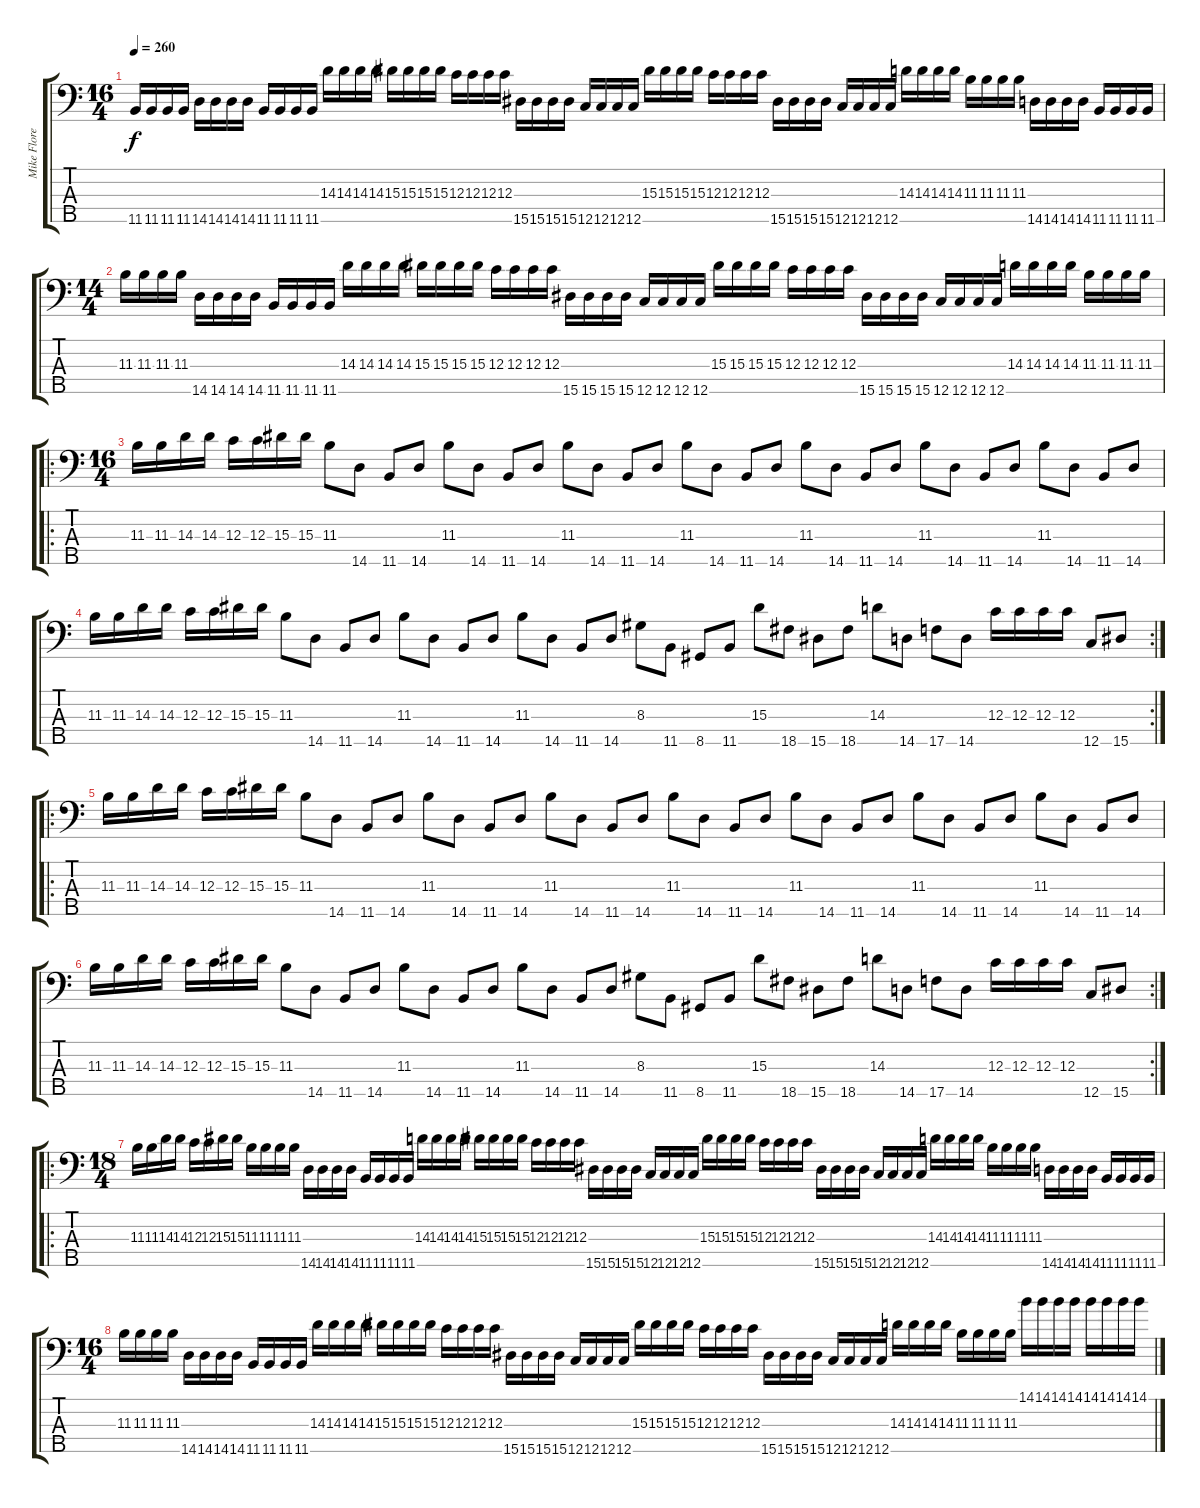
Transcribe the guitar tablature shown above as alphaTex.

\track ("Mike Flores" "Mike Flore") {instrument electricbassfinger}
\staff {score tabs}
\tuning (A2 F2 C2 G1 C1) {hide}
\ts (16 4)
\tempo 260
\clef f4
\ks c
11.5.16{dy f} 11.5.16 11.5.16 11.5.16 14.5.16 14.5.16 14.5.16 14.5.16 11.5.16 11.5.16 11.5.16 11.5.16 14.3.16 14.3.16 14.3.16 14.3.16 15.3.16 15.3.16 15.3.16 15.3.16 12.3.16 12.3.16 12.3.16 12.3.16 15.5.16 15.5.16 15.5.16 15.5.16 12.5.16 12.5.16 12.5.16 12.5.16 15.3.16 15.3.16 15.3.16 15.3.16 12.3.16 12.3.16 12.3.16 12.3.16 15.5.16 15.5.16 15.5.16 15.5.16 12.5.16 12.5.16 12.5.16 12.5.16 14.3.16 14.3.16 14.3.16 14.3.16 11.3.16 11.3.16 11.3.16 11.3.16 14.5.16 14.5.16 14.5.16 14.5.16 11.5.16 11.5.16 11.5.16 11.5.16 |
\ts (14 4)
11.3.16 11.3.16 11.3.16 11.3.16 14.5.16 14.5.16 14.5.16 14.5.16 11.5.16 11.5.16 11.5.16 11.5.16 14.3.16 14.3.16 14.3.16 14.3.16 15.3.16 15.3.16 15.3.16 15.3.16 12.3.16 12.3.16 12.3.16 12.3.16 15.5.16 15.5.16 15.5.16 15.5.16 12.5.16 12.5.16 12.5.16 12.5.16 15.3.16 15.3.16 15.3.16 15.3.16 12.3.16 12.3.16 12.3.16 12.3.16 15.5.16 15.5.16 15.5.16 15.5.16 12.5.16 12.5.16 12.5.16 12.5.16 14.3.16 14.3.16 14.3.16 14.3.16 11.3.16 11.3.16 11.3.16 11.3.16 |
\ro
\ts (16 4)
11.3.16 11.3.16 14.3.16 14.3.16 12.3.16 12.3.16 15.3.16 15.3.16 11.3.8 14.5.8 11.5.8 14.5.8 11.3.8 14.5.8 11.5.8 14.5.8 11.3.8 14.5.8 11.5.8 14.5.8 11.3.8 14.5.8 11.5.8 14.5.8 11.3.8 14.5.8 11.5.8 14.5.8 11.3.8 14.5.8 11.5.8 14.5.8 11.3.8 14.5.8 11.5.8 14.5.8 |
\rc 2
11.3.16 11.3.16 14.3.16 14.3.16 12.3.16 12.3.16 15.3.16 15.3.16 11.3.8 14.5.8 11.5.8 14.5.8 11.3.8 14.5.8 11.5.8 14.5.8 11.3.8 14.5.8 11.5.8 14.5.8 8.3.8 11.5.8 8.5.8 11.5.8 15.3.8 18.5.8 15.5.8 18.5.8 14.3.8 14.5.8 17.5.8 14.5.8 12.3.16 12.3.16 12.3.16 12.3.16 12.5.8 15.5.8 |
\ro
11.3.16 11.3.16 14.3.16 14.3.16 12.3.16 12.3.16 15.3.16 15.3.16 11.3.8 14.5.8 11.5.8 14.5.8 11.3.8 14.5.8 11.5.8 14.5.8 11.3.8 14.5.8 11.5.8 14.5.8 11.3.8 14.5.8 11.5.8 14.5.8 11.3.8 14.5.8 11.5.8 14.5.8 11.3.8 14.5.8 11.5.8 14.5.8 11.3.8 14.5.8 11.5.8 14.5.8 |
\rc 2
11.3.16 11.3.16 14.3.16 14.3.16 12.3.16 12.3.16 15.3.16 15.3.16 11.3.8 14.5.8 11.5.8 14.5.8 11.3.8 14.5.8 11.5.8 14.5.8 11.3.8 14.5.8 11.5.8 14.5.8 8.3.8 11.5.8 8.5.8 11.5.8 15.3.8 18.5.8 15.5.8 18.5.8 14.3.8 14.5.8 17.5.8 14.5.8 12.3.16 12.3.16 12.3.16 12.3.16 12.5.8 15.5.8 |
\ro
\ts (18 4)
11.3.16 11.3.16 14.3.16 14.3.16 12.3.16 12.3.16 15.3.16 15.3.16 11.3.16 11.3.16 11.3.16 11.3.16 14.5.16 14.5.16 14.5.16 14.5.16 11.5.16 11.5.16 11.5.16 11.5.16 14.3.16 14.3.16 14.3.16 14.3.16 15.3.16 15.3.16 15.3.16 15.3.16 12.3.16 12.3.16 12.3.16 12.3.16 15.5.16 15.5.16 15.5.16 15.5.16 12.5.16 12.5.16 12.5.16 12.5.16 15.3.16 15.3.16 15.3.16 15.3.16 12.3.16 12.3.16 12.3.16 12.3.16 15.5.16 15.5.16 15.5.16 15.5.16 12.5.16 12.5.16 12.5.16 12.5.16 14.3.16 14.3.16 14.3.16 14.3.16 11.3.16 11.3.16 11.3.16 11.3.16 14.5.16 14.5.16 14.5.16 14.5.16 11.5.16 11.5.16 11.5.16 11.5.16 |
\ts (16 4)
11.3.16 11.3.16 11.3.16 11.3.16 14.5.16 14.5.16 14.5.16 14.5.16 11.5.16 11.5.16 11.5.16 11.5.16 14.3.16 14.3.16 14.3.16 14.3.16 15.3.16 15.3.16 15.3.16 15.3.16 12.3.16 12.3.16 12.3.16 12.3.16 15.5.16 15.5.16 15.5.16 15.5.16 12.5.16 12.5.16 12.5.16 12.5.16 15.3.16 15.3.16 15.3.16 15.3.16 12.3.16 12.3.16 12.3.16 12.3.16 15.5.16 15.5.16 15.5.16 15.5.16 12.5.16 12.5.16 12.5.16 12.5.16 14.3.16 14.3.16 14.3.16 14.3.16 11.3.16 11.3.16 11.3.16 11.3.16 14.1.16 14.1.16 14.1.16 14.1.16 14.1.16 14.1.16 14.1.16 14.1.16
